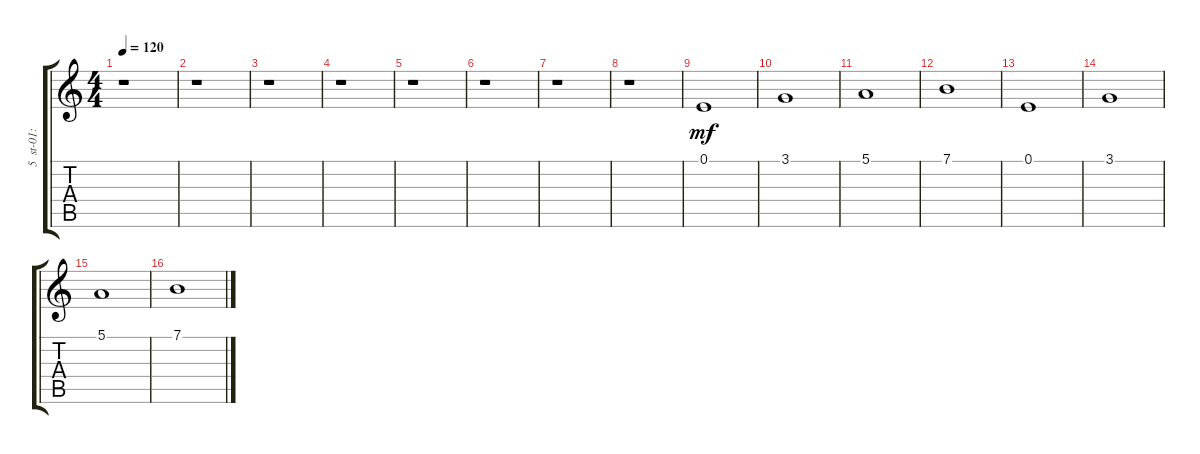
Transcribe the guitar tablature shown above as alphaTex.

\track (" 5  st-01:strings4" " 5  st-01:") {instrument stringensemble2}
\staff {score tabs}
\tuning (E4 B3 G3 D3 A2 E2) {hide}
\ts (4 4)
\tempo 120
\clef g2
\ks c
r.1{dy mf} |
r.1 |
r.1 |
r.1 |
r.1 |
r.1 |
r.1 |
r.1 |
0.1.1 |
3.1.1 |
5.1.1 |
7.1.1 |
0.1.1 |
3.1.1 |
5.1.1 |
7.1.1
